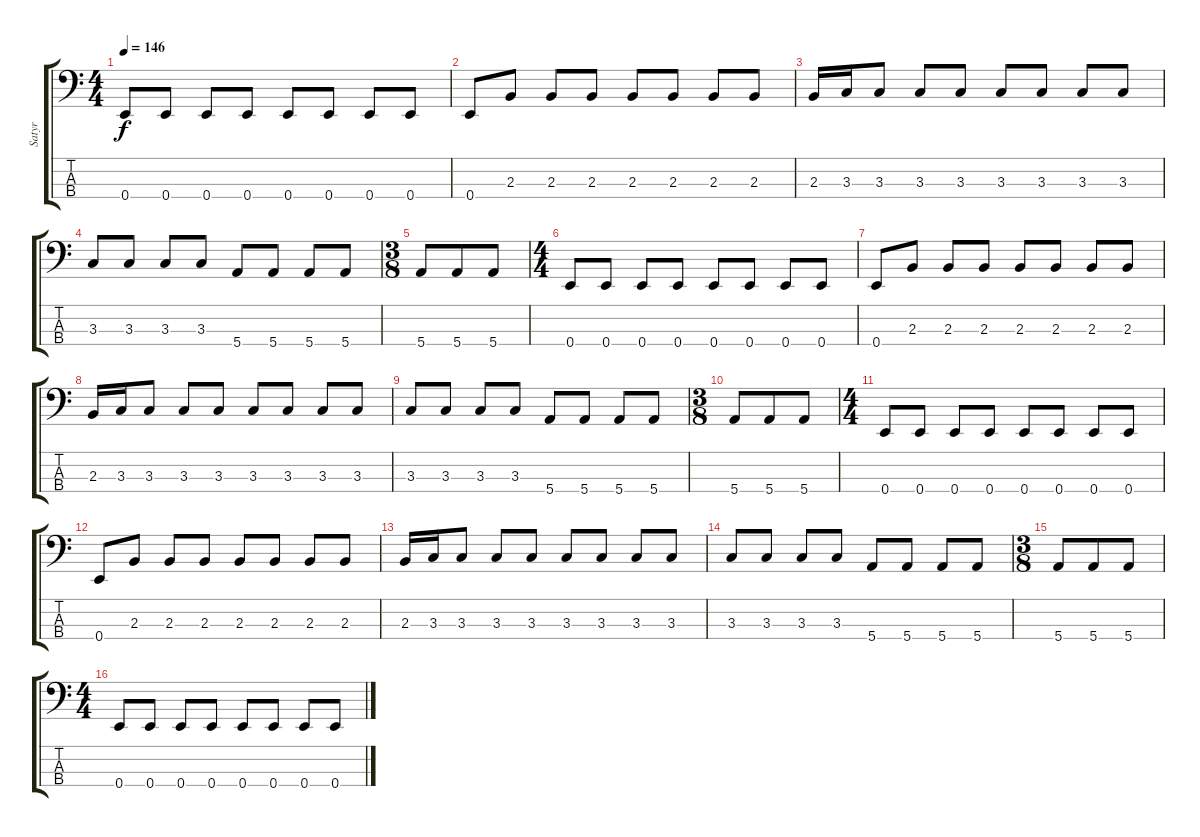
\track ("Satyr" "Satyr") {instrument electricbassfinger}
\staff {score tabs}
\tuning (G2 D2 A1 E1) {hide}
\ts (4 4)
\tempo 146
\clef f4
\ks c
0.4.8{dy f instrument electricbassfinger} 0.4.8 0.4.8 0.4.8 0.4.8 0.4.8 0.4.8 0.4.8 |
0.4.8 2.3.8 2.3.8 2.3.8 2.3.8 2.3.8 2.3.8 2.3.8 |
2.3.16 3.3.16 3.3.8 3.3.8 3.3.8 3.3.8 3.3.8 3.3.8 3.3.8 |
3.3.8 3.3.8 3.3.8 3.3.8 5.4.8 5.4.8 5.4.8 5.4.8 |
\ts (3 8)
5.4.8 5.4.8 5.4.8 |
\ts (4 4)
0.4.8 0.4.8 0.4.8 0.4.8 0.4.8 0.4.8 0.4.8 0.4.8 |
0.4.8 2.3.8 2.3.8 2.3.8 2.3.8 2.3.8 2.3.8 2.3.8 |
2.3.16 3.3.16 3.3.8 3.3.8 3.3.8 3.3.8 3.3.8 3.3.8 3.3.8 |
3.3.8 3.3.8 3.3.8 3.3.8 5.4.8 5.4.8 5.4.8 5.4.8 |
\ts (3 8)
5.4.8 5.4.8 5.4.8 |
\ts (4 4)
0.4.8 0.4.8 0.4.8 0.4.8 0.4.8 0.4.8 0.4.8 0.4.8 |
0.4.8 2.3.8 2.3.8 2.3.8 2.3.8 2.3.8 2.3.8 2.3.8 |
2.3.16 3.3.16 3.3.8 3.3.8 3.3.8 3.3.8 3.3.8 3.3.8 3.3.8 |
3.3.8 3.3.8 3.3.8 3.3.8 5.4.8 5.4.8 5.4.8 5.4.8 |
\ts (3 8)
5.4.8 5.4.8 5.4.8 |
\ts (4 4)
0.4.8 0.4.8 0.4.8 0.4.8 0.4.8 0.4.8 0.4.8 0.4.8
